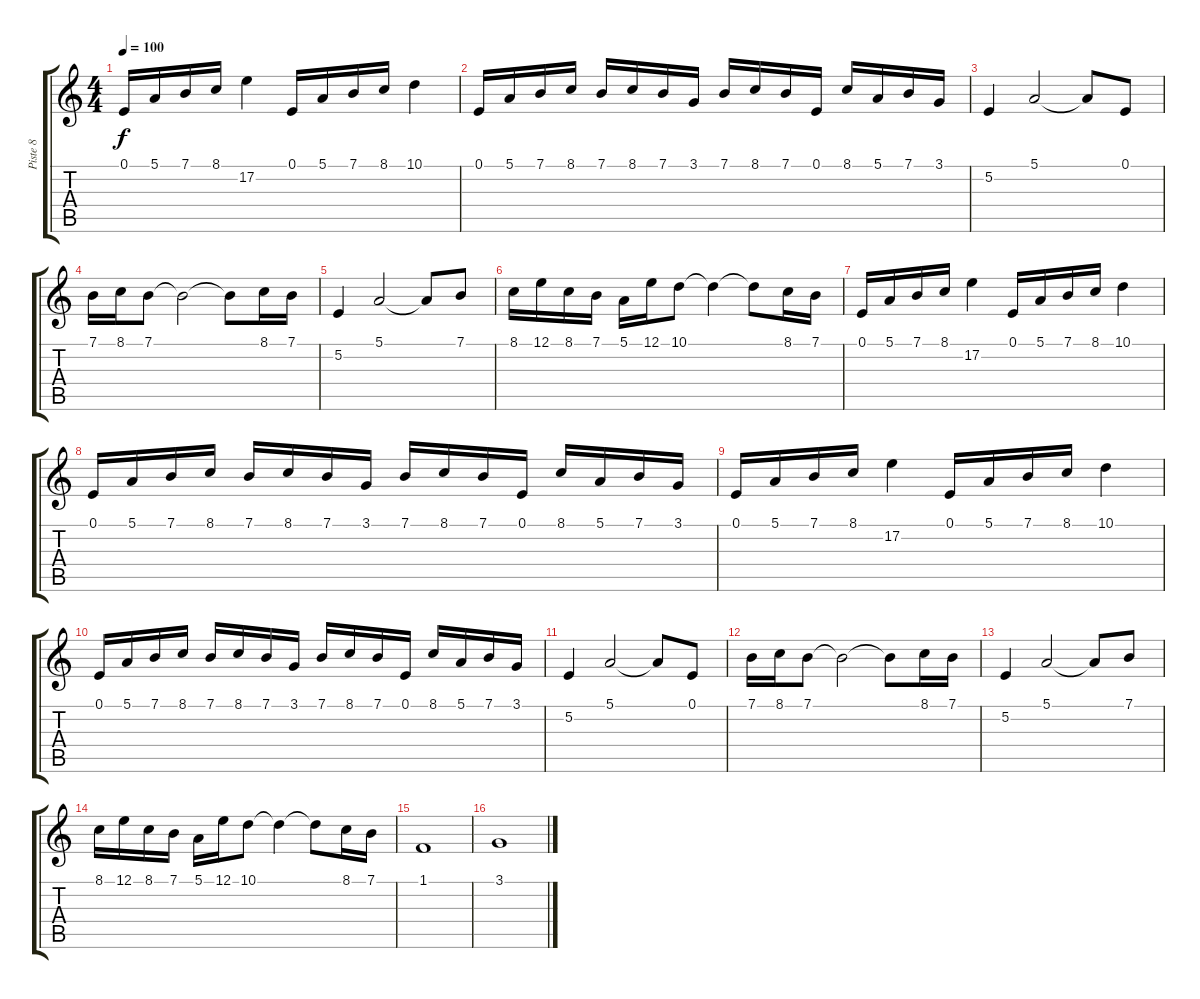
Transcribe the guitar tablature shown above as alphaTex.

\track ("Piste 8" "Piste 8") {instrument stringensemble1}
\staff {score tabs}
\tuning (E4 B3 G3 D3 A2 E2) {hide}
\ts (4 4)
\tempo 100
\clef g2
\ks c
0.1.16{dy f} 5.1.16 7.1.16 8.1.16 17.2.4 0.1.16 5.1.16 7.1.16 8.1.16 10.1.4 |
0.1.16 5.1.16 7.1.16 8.1.16 7.1.16 8.1.16 7.1.16 3.1.16 7.1.16 8.1.16 7.1.16 0.1.16 8.1.16 5.1.16 7.1.16 3.1.16 |
5.2.4 5.1.2 5.1{t}.8 0.1.8 |
7.1.16 8.1.16 7.1.8 7.1{t}.2 7.1{t}.8 8.1.16 7.1.16 |
5.2.4 5.1.2 5.1{t}.8 7.1.8 |
8.1.16 12.1.16 8.1.16 7.1.16 5.1.16 12.1.16 10.1.8 10.1{t}.4 10.1{t}.8 8.1.16 7.1.16 |
0.1.16 5.1.16 7.1.16 8.1.16 17.2.4 0.1.16 5.1.16 7.1.16 8.1.16 10.1.4 |
0.1.16 5.1.16 7.1.16 8.1.16 7.1.16 8.1.16 7.1.16 3.1.16 7.1.16 8.1.16 7.1.16 0.1.16 8.1.16 5.1.16 7.1.16 3.1.16 |
0.1.16 5.1.16 7.1.16 8.1.16 17.2.4 0.1.16 5.1.16 7.1.16 8.1.16 10.1.4 |
0.1.16 5.1.16 7.1.16 8.1.16 7.1.16 8.1.16 7.1.16 3.1.16 7.1.16 8.1.16 7.1.16 0.1.16 8.1.16 5.1.16 7.1.16 3.1.16 |
5.2.4 5.1.2 5.1{t}.8 0.1.8 |
7.1.16 8.1.16 7.1.8 7.1{t}.2 7.1{t}.8 8.1.16 7.1.16 |
5.2.4 5.1.2 5.1{t}.8 7.1.8 |
8.1.16 12.1.16 8.1.16 7.1.16 5.1.16 12.1.16 10.1.8 10.1{t}.4 10.1{t}.8 8.1.16 7.1.16 |
1.1.1 |
3.1.1
